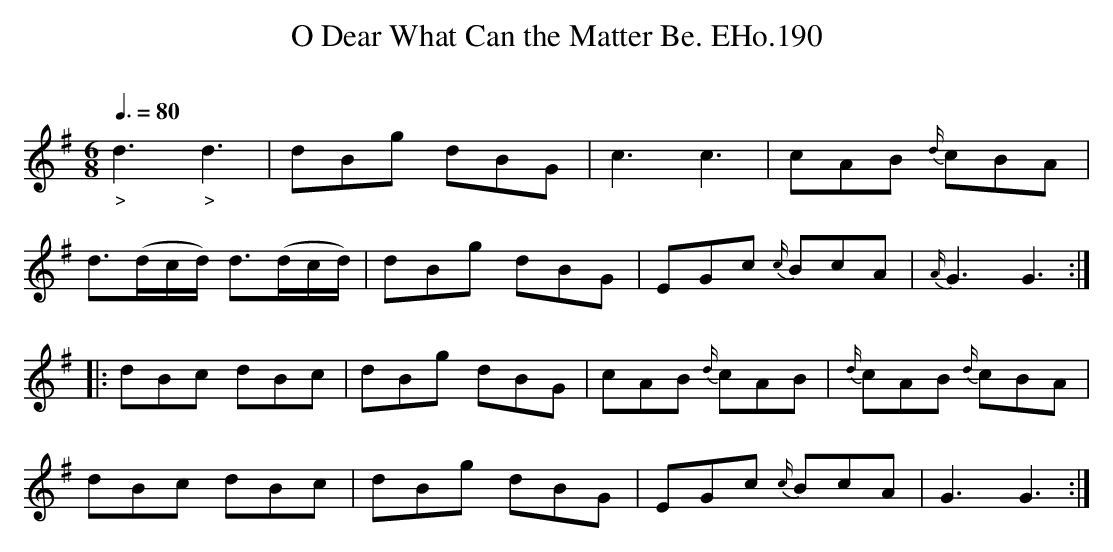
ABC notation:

X:1
T:O Dear What Can the Matter Be. EHo.190
M:6/8
L:1/8
Q:3/8=80
O:
K:G
"_>"d3"_>"d3 | dBg dBG | c3c3 | cAB {d/}cBA |
d3/(d/c/d/) d3/(d/c/d/) | dBg dBG | EGc {c/}BcA | {A/}G3G3 :|
|: dBc dBc | dBg dBG | cAB {d/}cAB | {d/}cAB {d/}cBA |
dBc dBc | dBg dBG | EGc {c/}BcA | G3G3 :|
